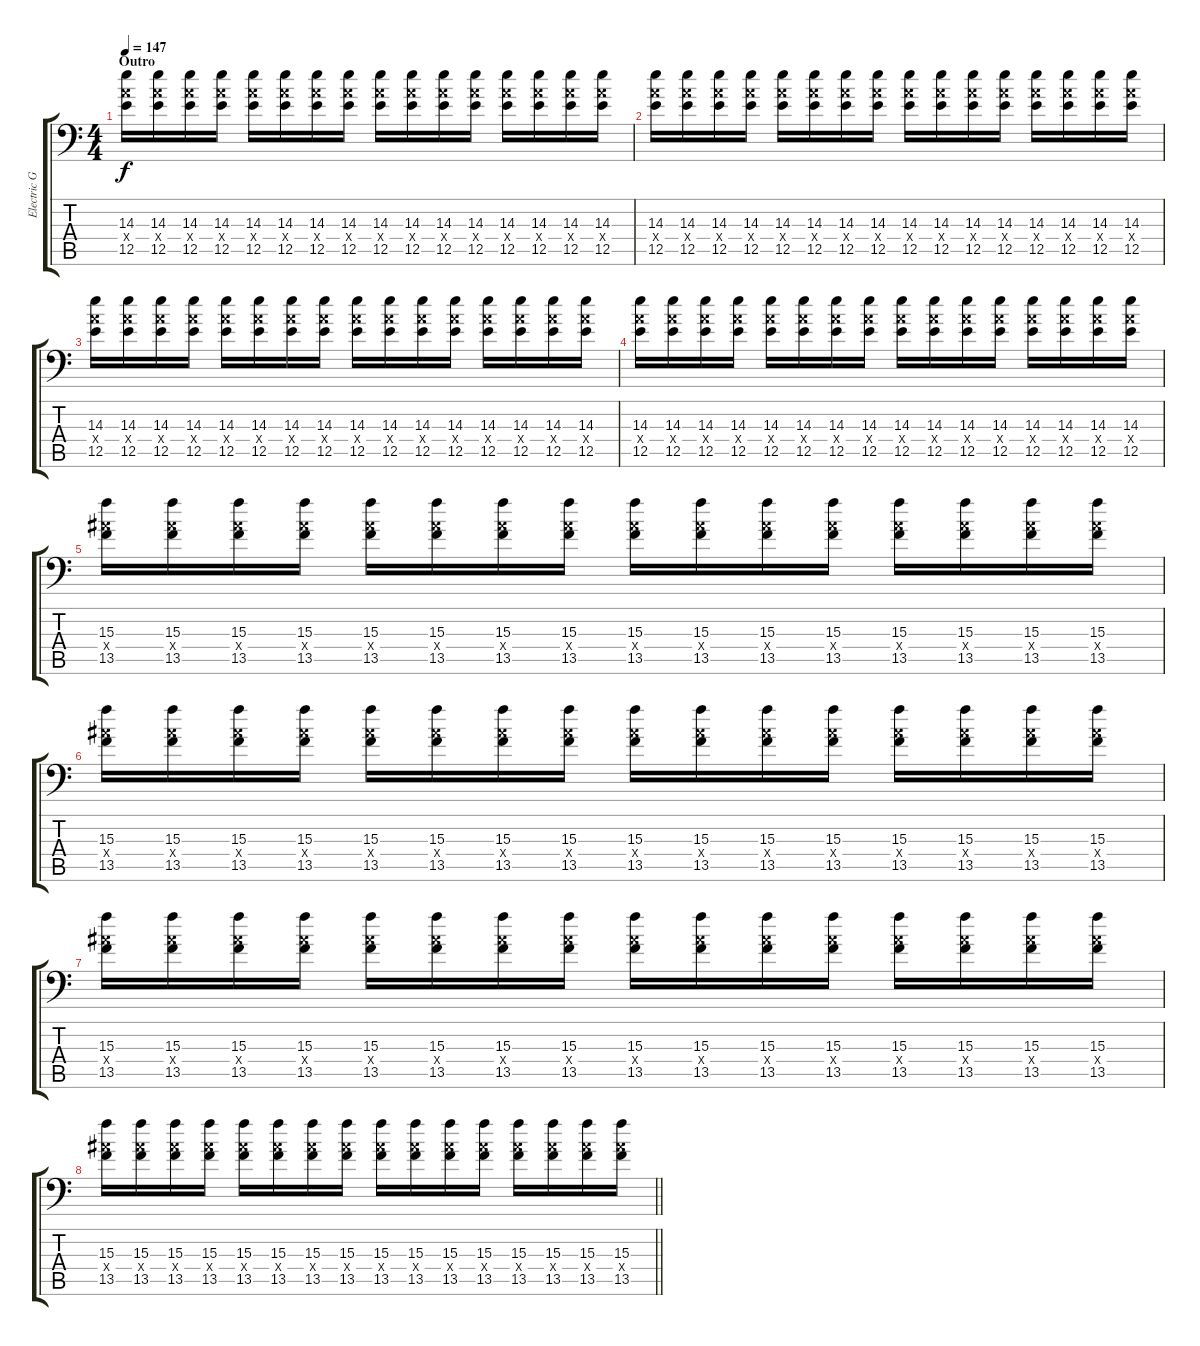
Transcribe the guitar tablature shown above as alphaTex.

\track ("Electric Guitar 3" "Electric G") {instrument electricguitarjazz}
\staff {score tabs}
\tuning (A3 Gb3 D3 A2 E2 A1) {hide}
\ts (4 4)
\section ("" "Outro")
\tempo 147
\clef f4
\ks aminor
(14.3 12.4{x} 12.5).16{dy f} (14.3 12.4{x} 12.5).16 (14.3 12.4{x} 12.5).16 (14.3 12.4{x} 12.5).16 (14.3 12.4{x} 12.5).16 (14.3 12.4{x} 12.5).16 (14.3 12.4{x} 12.5).16 (14.3 12.4{x} 12.5).16 (14.3 12.4{x} 12.5).16 (14.3 12.4{x} 12.5).16 (14.3 12.4{x} 12.5).16 (14.3 12.4{x} 12.5).16 (14.3 12.4{x} 12.5).16 (14.3 12.4{x} 12.5).16 (14.3 12.4{x} 12.5).16 (14.3 12.4{x} 12.5).16 |
(14.3 12.4{x} 12.5).16 (14.3 12.4{x} 12.5).16 (14.3 12.4{x} 12.5).16 (14.3 12.4{x} 12.5).16 (14.3 12.4{x} 12.5).16 (14.3 12.4{x} 12.5).16 (14.3 12.4{x} 12.5).16 (14.3 12.4{x} 12.5).16 (14.3 12.4{x} 12.5).16 (14.3 12.4{x} 12.5).16 (14.3 12.4{x} 12.5).16 (14.3 12.4{x} 12.5).16 (14.3 12.4{x} 12.5).16 (14.3 12.4{x} 12.5).16 (14.3 12.4{x} 12.5).16 (14.3 12.4{x} 12.5).16 |
(14.3 12.4{x} 12.5).16 (14.3 12.4{x} 12.5).16 (14.3 12.4{x} 12.5).16 (14.3 12.4{x} 12.5).16 (14.3 12.4{x} 12.5).16 (14.3 12.4{x} 12.5).16 (14.3 12.4{x} 12.5).16 (14.3 12.4{x} 12.5).16 (14.3 12.4{x} 12.5).16 (14.3 12.4{x} 12.5).16 (14.3 12.4{x} 12.5).16 (14.3 12.4{x} 12.5).16 (14.3 12.4{x} 12.5).16 (14.3 12.4{x} 12.5).16 (14.3 12.4{x} 12.5).16 (14.3 12.4{x} 12.5).16 |
(14.3 12.4{x} 12.5).16 (14.3 12.4{x} 12.5).16 (14.3 12.4{x} 12.5).16 (14.3 12.4{x} 12.5).16 (14.3 12.4{x} 12.5).16 (14.3 12.4{x} 12.5).16 (14.3 12.4{x} 12.5).16 (14.3 12.4{x} 12.5).16 (14.3 12.4{x} 12.5).16 (14.3 12.4{x} 12.5).16 (14.3 12.4{x} 12.5).16 (14.3 12.4{x} 12.5).16 (14.3 12.4{x} 12.5).16 (14.3 12.4{x} 12.5).16 (14.3 12.4{x} 12.5).16 (14.3 12.4{x} 12.5).16 |
(15.3 13.4{x} 13.5).16 (15.3 13.4{x} 13.5).16 (15.3 13.4{x} 13.5).16 (15.3 13.4{x} 13.5).16 (15.3 13.4{x} 13.5).16 (15.3 13.4{x} 13.5).16 (15.3 13.4{x} 13.5).16 (15.3 13.4{x} 13.5).16 (15.3 13.4{x} 13.5).16 (15.3 13.4{x} 13.5).16 (15.3 13.4{x} 13.5).16 (15.3 13.4{x} 13.5).16 (15.3 13.4{x} 13.5).16 (15.3 13.4{x} 13.5).16 (15.3 13.4{x} 13.5).16 (15.3 13.4{x} 13.5).16 |
(15.3 13.4{x} 13.5).16 (15.3 13.4{x} 13.5).16 (15.3 13.4{x} 13.5).16 (15.3 13.4{x} 13.5).16 (15.3 13.4{x} 13.5).16 (15.3 13.4{x} 13.5).16 (15.3 13.4{x} 13.5).16 (15.3 13.4{x} 13.5).16 (15.3 13.4{x} 13.5).16 (15.3 13.4{x} 13.5).16 (15.3 13.4{x} 13.5).16 (15.3 13.4{x} 13.5).16 (15.3 13.4{x} 13.5).16 (15.3 13.4{x} 13.5).16 (15.3 13.4{x} 13.5).16 (15.3 13.4{x} 13.5).16 |
(15.3 13.4{x} 13.5).16 (15.3 13.4{x} 13.5).16 (15.3 13.4{x} 13.5).16 (15.3 13.4{x} 13.5).16 (15.3 13.4{x} 13.5).16 (15.3 13.4{x} 13.5).16 (15.3 13.4{x} 13.5).16 (15.3 13.4{x} 13.5).16 (15.3 13.4{x} 13.5).16 (15.3 13.4{x} 13.5).16 (15.3 13.4{x} 13.5).16 (15.3 13.4{x} 13.5).16 (15.3 13.4{x} 13.5).16 (15.3 13.4{x} 13.5).16 (15.3 13.4{x} 13.5).16 (15.3 13.4{x} 13.5).16 |
\barLineRight lightlight
(15.3 13.4{x} 13.5).16 (15.3 13.4{x} 13.5).16 (15.3 13.4{x} 13.5).16 (15.3 13.4{x} 13.5).16 (15.3 13.4{x} 13.5).16 (15.3 13.4{x} 13.5).16 (15.3 13.4{x} 13.5).16 (15.3 13.4{x} 13.5).16 (15.3 13.4{x} 13.5).16 (15.3 13.4{x} 13.5).16 (15.3 13.4{x} 13.5).16 (15.3 13.4{x} 13.5).16 (15.3 13.4{x} 13.5).16 (15.3 13.4{x} 13.5).16 (15.3 13.4{x} 13.5).16 (15.3 13.4{x} 13.5).16
